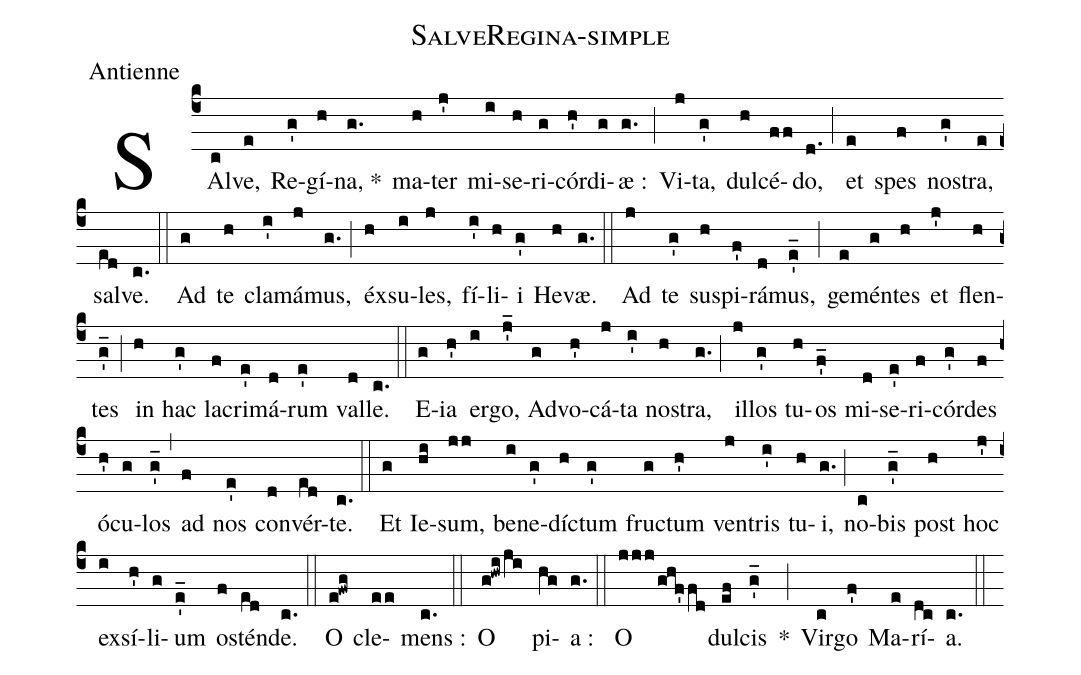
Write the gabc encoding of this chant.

name:SalveRegina-simple;
office-part:Antienne;
%%
(c4) SAl(c)ve,(e) Re(g')gí(h)na, *(g.) ma(h)ter(j') mi(i)se(h)ri(g)cór(h')di(g)æ :(g.) (;)
Vi(j)ta,(g') dul(h)cé(ff)do,(d.) (;)
et(e) spes(f) no(g')stra,(e) sal(ed)ve.(c.) (::)

Ad(g) te(h) cla(i')má(j)mus,(g.) (;)
éx(h)su(i)les,(j) fí(i')li(h)i(g') He(h)væ.(g.) (::)

Ad(j) te(g') su(h)spi(f')rá(d)mus,(e'_) (;)
ge(e)mén(g)tes(h) et(j') flen(h)tes(g'_) (;)
in(h) hac(g') la(f)cri(e')má(d)rum(e') val(d)le.(c.) (::)

E(g)ia(h') er(i)go,(j'_) Ad(g)vo(h')cá(j)ta(i') no(h)stra,(g.) (;)
il(j)los(g') tu(h)os(f'_) mi(d)se(e')ri(f)cór(g')des(f) ó(h')cu(g)los(g'_) (,) ad(f) nos(e') con(d)vér(ed)te.(c.) (::)

Et(g) Ie(hi)sum,(jj) be(i)ne(g')dí(h)ctum(g') fru(g)ctum(h') ven(j)tris(i') tu(h)i,(g.) (;)
no(c)bis(g'_) post(h) hoc(j') ex(i)sí(h')li(g)um(e'_) o(f)stén(ed)de.(c.) (::)

O(e!fwg) cle(ee )mens :(c.) (::)

O(g!hwi!/ji) pi(hg)a :(g.) (::)

O(jjj!/ghf'fd) dul(ef)cis(g'_) *(;) Vir(c)go(f') Ma(e)rí(dc)a.(c.) (::)
